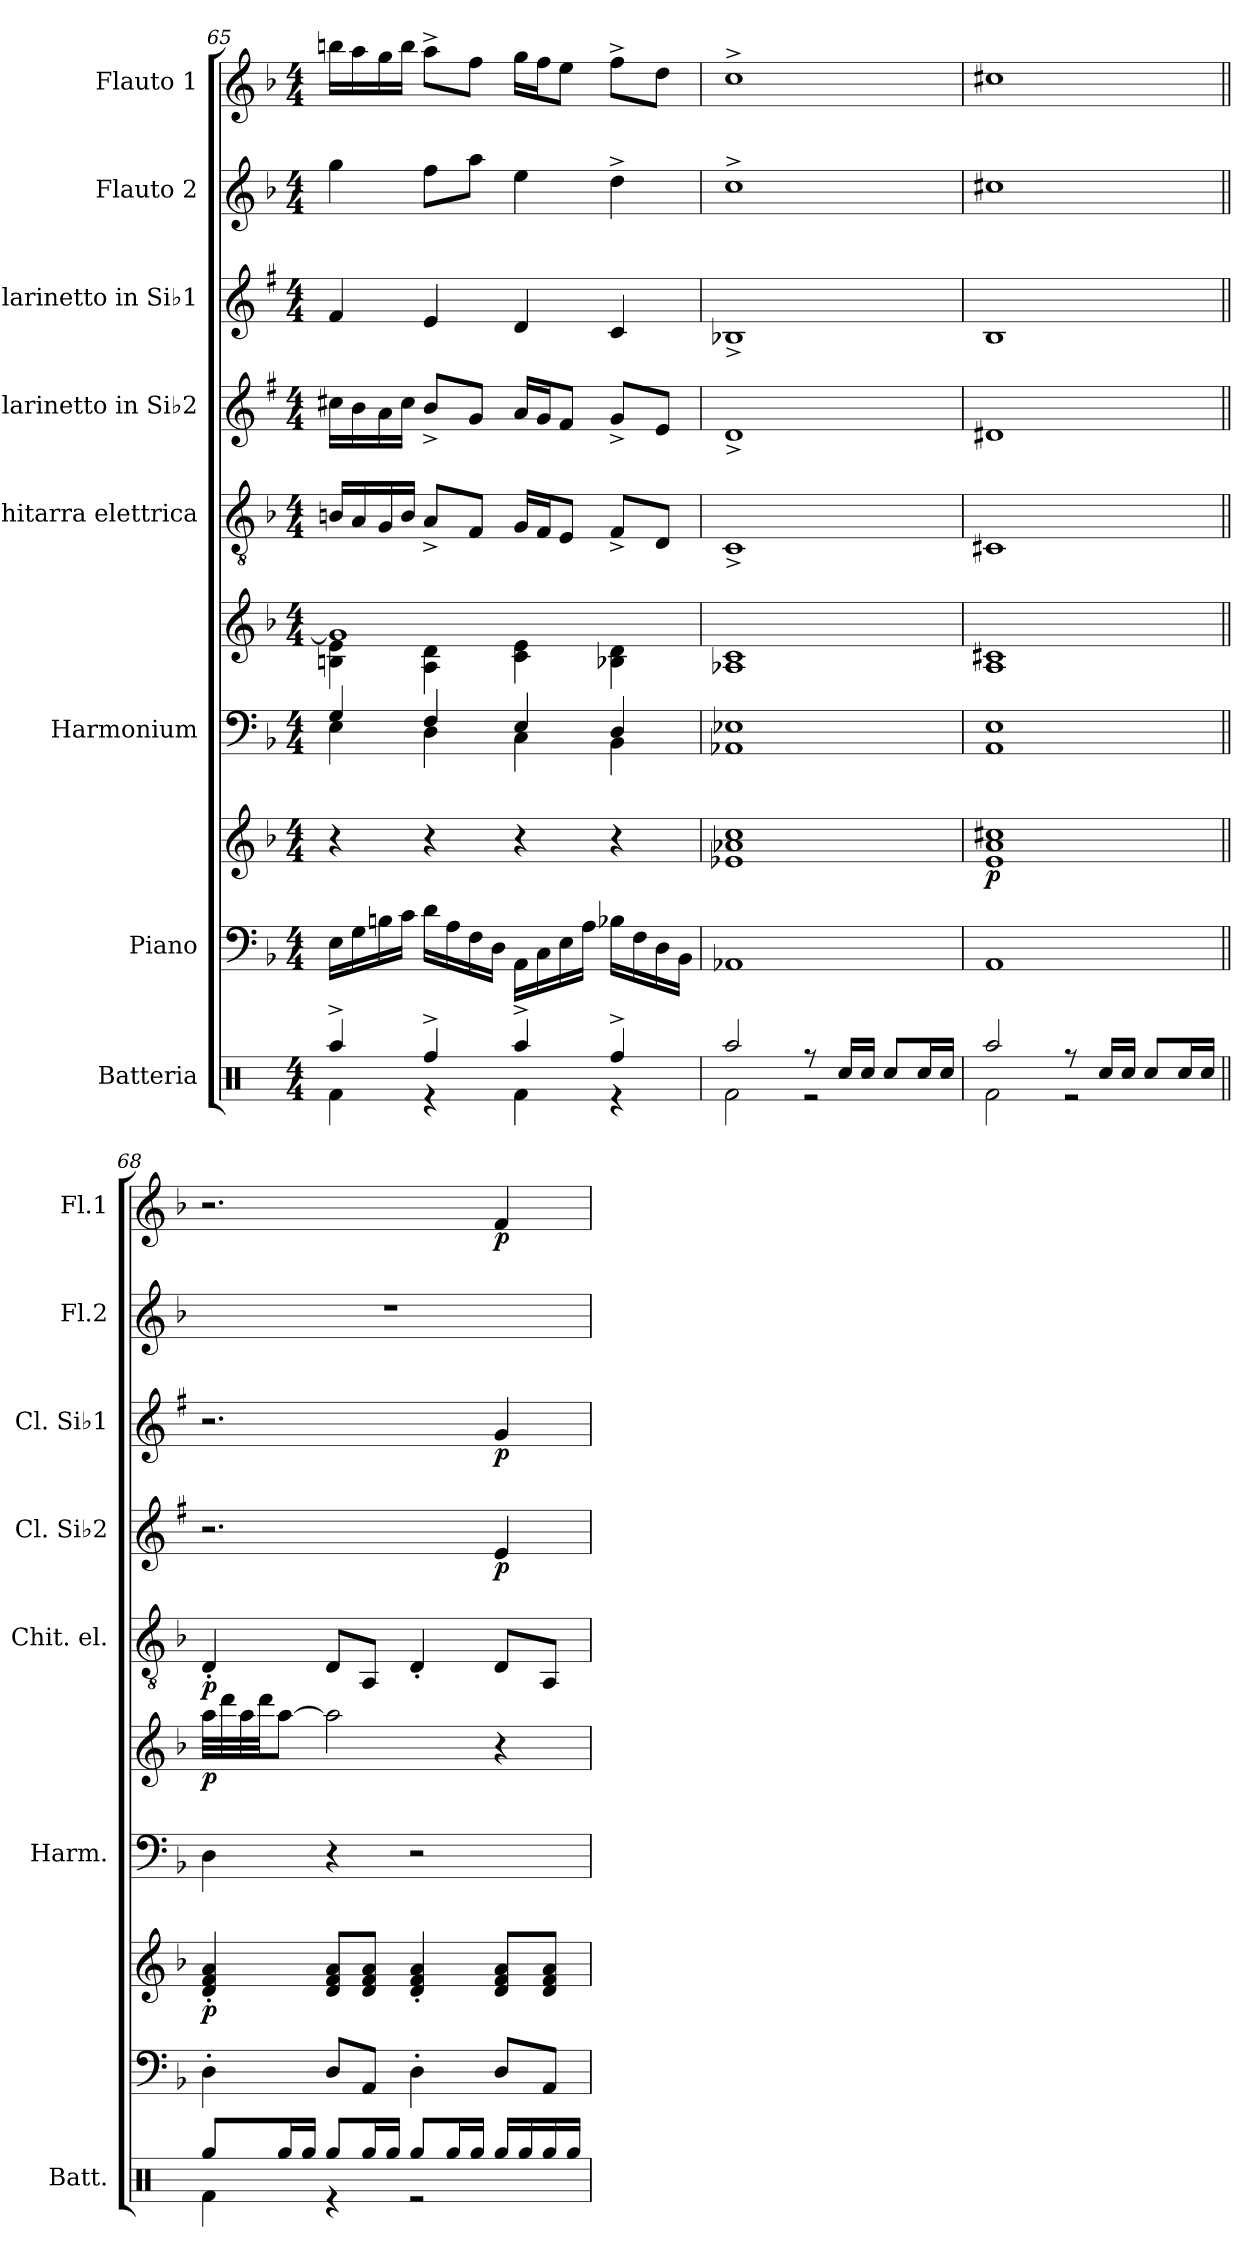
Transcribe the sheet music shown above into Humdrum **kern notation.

**kern	**kern	**kern	**dynam	**kern	**kern	**dynam	**kern	**dynam	**kern	**dynam	**kern	**dynam	**kern	**kern	**dynam
*part8	*part7	*part7	*part7	*part6	*part6	*part6	*part5	*part5	*part4	*part4	*part3	*part3	*part2	*part1	*part1
*staff10	*staff9	*staff8	*staff8/9	*staff7	*staff6	*staff6/7	*staff5	*staff5	*staff4	*staff4	*staff3	*staff3	*staff2	*staff1	*staff1
*I"Batteria	*I"Piano	*	*	*I"Harmonium	*	*	*I"Chitarra elettrica	*	*I"Clarinetto in Si♭2	*	*I"Clarinetto in Si♭1	*	*I"Flauto 2	*I"Flauto 1	*
*I'Batt.	*	*	*	*I'Harm.	*	*	*I'Chit. el.	*	*I'Cl. Si♭2	*	*I'Cl. Si♭1	*	*I'Fl.2	*I'Fl.1	*
*clefX	*clefF4	*clefG2	*	*clefF4	*clefG2	*	*clefGv2	*	*clefG2	*	*clefG2	*	*clefG2	*clefG2	*
*	*	*	*	*	*	*	*	*	*ITrd1c2	*	*ITrd1c2	*	*	*	*
*k[]	*k[b-]	*k[b-]	*	*k[b-]	*k[b-]	*	*k[b-]	*	*k[b-]	*	*k[b-]	*	*k[b-]	*k[b-]	*
*M4/4	*M4/4	*M4/4	*	*M4/4	*M4/4	*	*M4/4	*	*M4/4	*	*M4/4	*	*M4/4	*M4/4	*
=65	=65	=65	=65	=65	=65	=65	=65	=65	=65	=65	=65	=65	=65	=65	=65
*^	*	*	*	*^	*^	*	*	*	*	*	*	*	*	*	*
4Raa^/	4Rf\	16E\LL	4r	.	4G/	4E\	1g]	4Bn\ 4e\	.	16Bn/LL	.	16bn\LL	.	4e/	.	4gg\	16bbn\LL	.
.	.	16G\	.	.	.	.	.	.	.	16A/	.	16a\	.	.	.	.	16aa\	.
.	.	16Bn\	.	.	.	.	.	.	.	16G/	.	16g\	.	.	.	.	16gg\	.
.	.	16c\JJ	.	.	.	.	.	.	.	16B/JJ	.	16b\JJ	.	.	.	.	16bb\JJ	.
4Rff^/	4r	16d\LL	4r	.	4F/	4D\	.	4A\ 4d\	.	8A^/L	.	8a^/L	.	4d/	.	8ff\L	8aa^\L	.
.	.	16A\	.	.	.	.	.	.	.	.	.	.	.	.	.	.	.	.
.	.	16F\	.	.	.	.	.	.	.	8F/J	.	8f/J	.	.	.	8aa\J	8ff\J	.
.	.	16D\JJ	.	.	.	.	.	.	.	.	.	.	.	.	.	.	.	.
4Raa^/	4Rf\	16AA\LL	4r	.	4E/	4C\	.	4c\ 4e\	.	16G/LL	.	16g/LL	.	4c/	.	4ee\	16gg\LL	.
.	.	16C\	.	.	.	.	.	.	.	16F/J	.	16f/J	.	.	.	.	16ff\J	.
.	.	16E\	.	.	.	.	.	.	.	8E/J	.	8e/J	.	.	.	.	8ee\J	.
.	.	16A\JJ	.	.	.	.	.	.	.	.	.	.	.	.	.	.	.	.
4Rff^/	4r	16B-X\LL	4r	.	4D/	4BB-\	.	4B-X\ 4d\	.	8F^/L	.	8f^/L	.	4B-/	.	4dd^\	8ff^\L	.
.	.	16F\	.	.	.	.	.	.	.	.	.	.	.	.	.	.	.	.
.	.	16D\	.	.	.	.	.	.	.	8D/J	.	8d/J	.	.	.	.	8dd\J	.
.	.	16BB-\JJ	.	.	.	.	.	.	.	.	.	.	.	.	.	.	.	.
*	*	*	*	*	*	*	*v	*v	*	*	*	*	*	*	*	*	*	*
!!LO:PB:g=z
=66	=66	=66	=66	=66	=66	=66	=66	=66	=66	=66	=66	=66	=66	=66	=66	=66	=66
2Raa/	2Rf\	1AA-X	1e-X 1a-X 1cc	.	1E-X	1AA-X	1A-X 1c	.	1C^	.	1c^	.	1A-X^	.	1cc^	1cc^	.
8r	2r	.	.	.	.	.	.	.	.	.	.	.	.	.	.	.	.
16Rcc/LL	.	.	.	.	.	.	.	.	.	.	.	.	.	.	.	.	.
16Rcc/JJ	.	.	.	.	.	.	.	.	.	.	.	.	.	.	.	.	.
8Rcc/L	.	.	.	.	.	.	.	.	.	.	.	.	.	.	.	.	.
16Rcc/L	.	.	.	.	.	.	.	.	.	.	.	.	.	.	.	.	.
16Rcc/JJ	.	.	.	.	.	.	.	.	.	.	.	.	.	.	.	.	.
=67	=67	=67	=67	=67	=67	=67	=67	=67	=67	=67	=67	=67	=67	=67	=67	=67	=67
!	!	!	!	!LO:DY:b	!	!	!	!	!	!	!	!	!	!	!	!	!
2Raa/	2Rf\	1AA	1e 1a 1cc#X	p	1E	1AA	1A 1c#X	.	1C#X	.	1c#X	.	1A	.	1cc#X	1cc#X	.
8r	2r	.	.	.	.	.	.	.	.	.	.	.	.	.	.	.	.
16Rcc/LL	.	.	.	.	.	.	.	.	.	.	.	.	.	.	.	.	.
16Rcc/JJ	.	.	.	.	.	.	.	.	.	.	.	.	.	.	.	.	.
8Rcc/L	.	.	.	.	.	.	.	.	.	.	.	.	.	.	.	.	.
16Rcc/L	.	.	.	.	.	.	.	.	.	.	.	.	.	.	.	.	.
16Rcc/JJ	.	.	.	.	.	.	.	.	.	.	.	.	.	.	.	.	.
*	*	*	*	*	*v	*v	*	*	*	*	*	*	*	*	*	*	*
=68||	=68||	=68||	=68||	=68||	=68||	=68||	=68||	=68||	=68||	=68||	=68||	=68||	=68||	=68||	=68||	=68||
!	!	!	!	!LO:DY:b	!	!	!LO:DY:b	!	!LO:DY:b	!	!	!	!	!	!	!
8Rgg/L	4Rf\	4D'\	4d/' 4f/' 4a/'	p	4D\	32aa\LLL	p	4D'/	p	2.r	.	2.r	.	1r	2.r	.
.	.	.	.	.	.	32ddd\	.	.	.	.	.	.	.	.	.	.
.	.	.	.	.	.	32aa\	.	.	.	.	.	.	.	.	.	.
.	.	.	.	.	.	32ddd\JJ	.	.	.	.	.	.	.	.	.	.
16Rgg/L	.	.	.	.	.	[8aa\J	.	.	.	.	.	.	.	.	.	.
16Rgg/JJ	.	.	.	.	.	.	.	.	.	.	.	.	.	.	.	.
8Rgg/L	4r	8D/L	8d/ 8f/ 8a/L	.	4r	2aa\]	.	8D/L	.	.	.	.	.	.	.	.
16Rgg/L	.	8AA/J	8d/ 8f/ 8a/J	.	.	.	.	8AA/J	.	.	.	.	.	.	.	.
16Rgg/JJ	.	.	.	.	.	.	.	.	.	.	.	.	.	.	.	.
8Rgg/L	2r	4D'\	4d/' 4f/' 4a/'	.	2r	.	.	4D'/	.	.	.	.	.	.	.	.
16Rgg/L	.	.	.	.	.	.	.	.	.	.	.	.	.	.	.	.
16Rgg/JJ	.	.	.	.	.	.	.	.	.	.	.	.	.	.	.	.
!	!	!	!	!	!	!	!	!	!	!	!LO:DY:b	!	!LO:DY:b	!	!	!LO:DY:b
16Rgg/LL	.	8D/L	8d/ 8f/ 8a/L	.	.	4r	.	8D/L	.	4d/	p	4f/	p	.	4f/	p
16Rgg/	.	.	.	.	.	.	.	.	.	.	.	.	.	.	.	.
16Rgg/	.	8AA/J	8d/ 8f/ 8a/J	.	.	.	.	8AA/J	.	.	.	.	.	.	.	.
16Rgg/JJ	.	.	.	.	.	.	.	.	.	.	.	.	.	.	.	.
*v	*v	*	*	*	*	*	*	*	*	*	*	*	*	*	*	*
=	=	=	=	=	=	=	=	=	=	=	=	=	=	=	=
*-	*-	*-	*-	*-	*-	*-	*-	*-	*-	*-	*-	*-	*-	*-	*-
